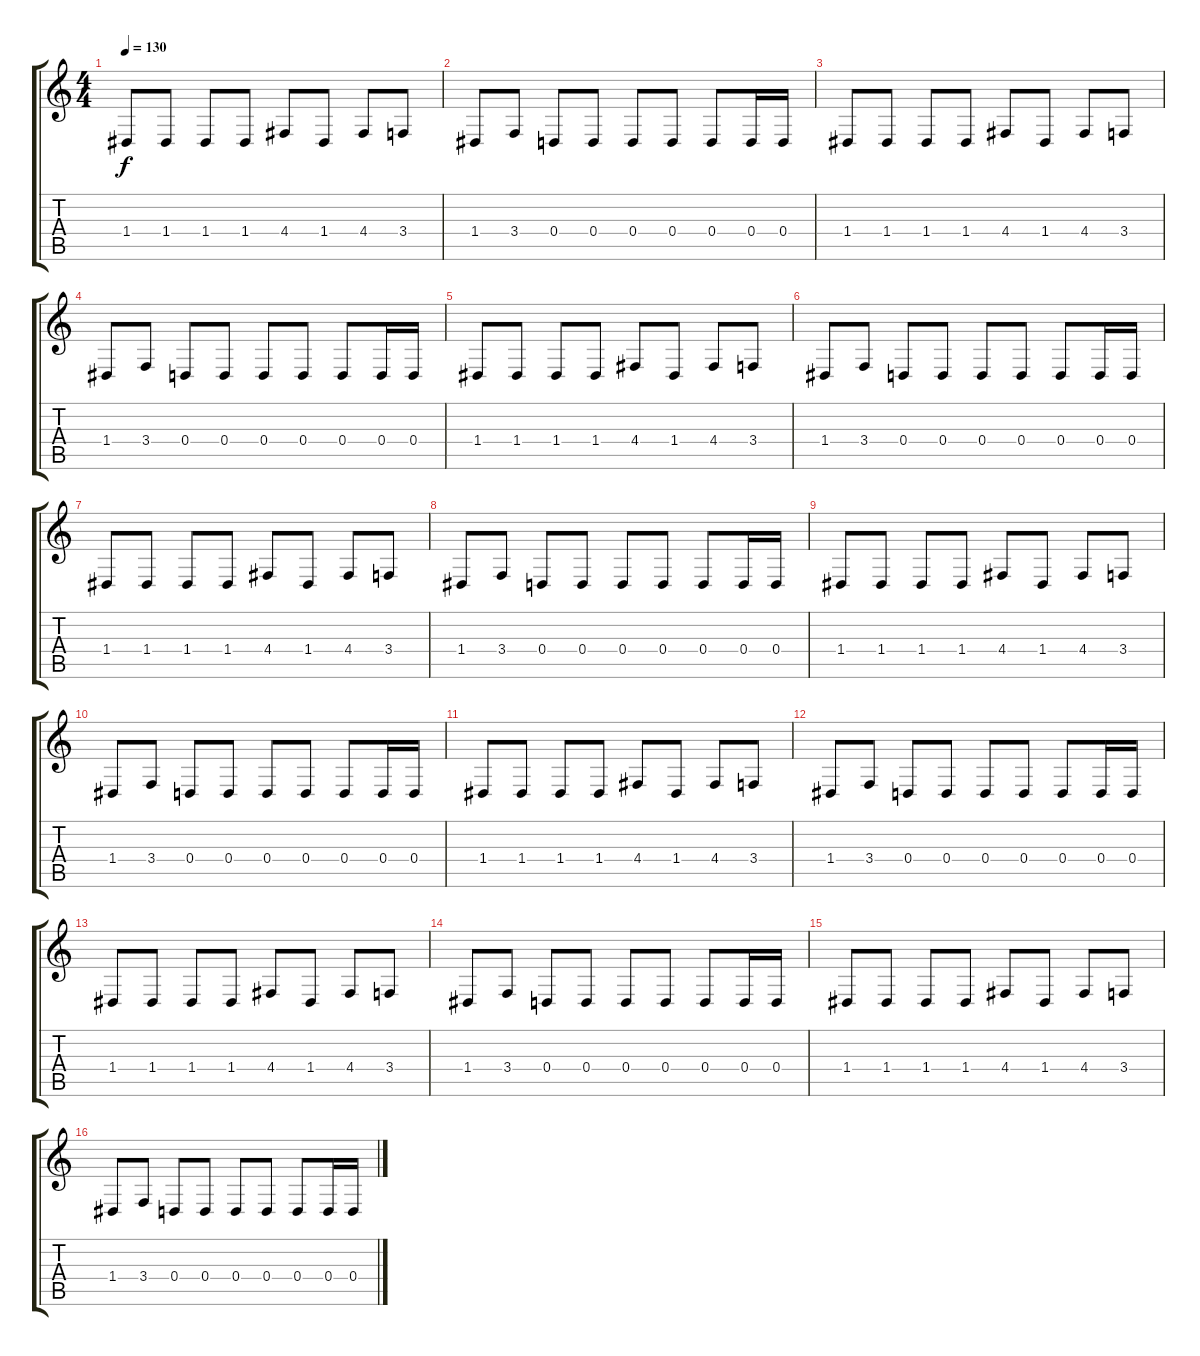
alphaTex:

\track "" {instrument synthbrass2}
\staff {score tabs}
\tuning (E4 B3 G3 D3 A2 E2) {hide}
\ts (4 4)
\tempo 130
\clef g2
\ks c
1.4.8{dy f} 1.4.8 1.4.8 1.4.8 4.4.8 1.4.8 4.4.8 3.4.8 |
1.4.8 3.4.8 0.4.8 0.4.8 0.4.8 0.4.8 0.4.8 0.4.16 0.4.16 |
1.4.8 1.4.8 1.4.8 1.4.8 4.4.8 1.4.8 4.4.8 3.4.8 |
1.4.8 3.4.8 0.4.8 0.4.8 0.4.8 0.4.8 0.4.8 0.4.16 0.4.16 |
1.4.8 1.4.8 1.4.8 1.4.8 4.4.8 1.4.8 4.4.8 3.4.8 |
1.4.8 3.4.8 0.4.8 0.4.8 0.4.8 0.4.8 0.4.8 0.4.16 0.4.16 |
1.4.8 1.4.8 1.4.8 1.4.8 4.4.8 1.4.8 4.4.8 3.4.8 |
1.4.8 3.4.8 0.4.8 0.4.8 0.4.8 0.4.8 0.4.8 0.4.16 0.4.16 |
1.4.8 1.4.8 1.4.8 1.4.8 4.4.8 1.4.8 4.4.8 3.4.8 |
1.4.8 3.4.8 0.4.8 0.4.8 0.4.8 0.4.8 0.4.8 0.4.16 0.4.16 |
1.4.8 1.4.8 1.4.8 1.4.8 4.4.8 1.4.8 4.4.8 3.4.8 |
1.4.8 3.4.8 0.4.8 0.4.8 0.4.8 0.4.8 0.4.8 0.4.16 0.4.16 |
1.4.8 1.4.8 1.4.8 1.4.8 4.4.8 1.4.8 4.4.8 3.4.8 |
1.4.8 3.4.8 0.4.8 0.4.8 0.4.8 0.4.8 0.4.8 0.4.16 0.4.16 |
1.4.8 1.4.8 1.4.8 1.4.8 4.4.8 1.4.8 4.4.8 3.4.8 |
1.4.8 3.4.8 0.4.8 0.4.8 0.4.8 0.4.8 0.4.8 0.4.16 0.4.16
